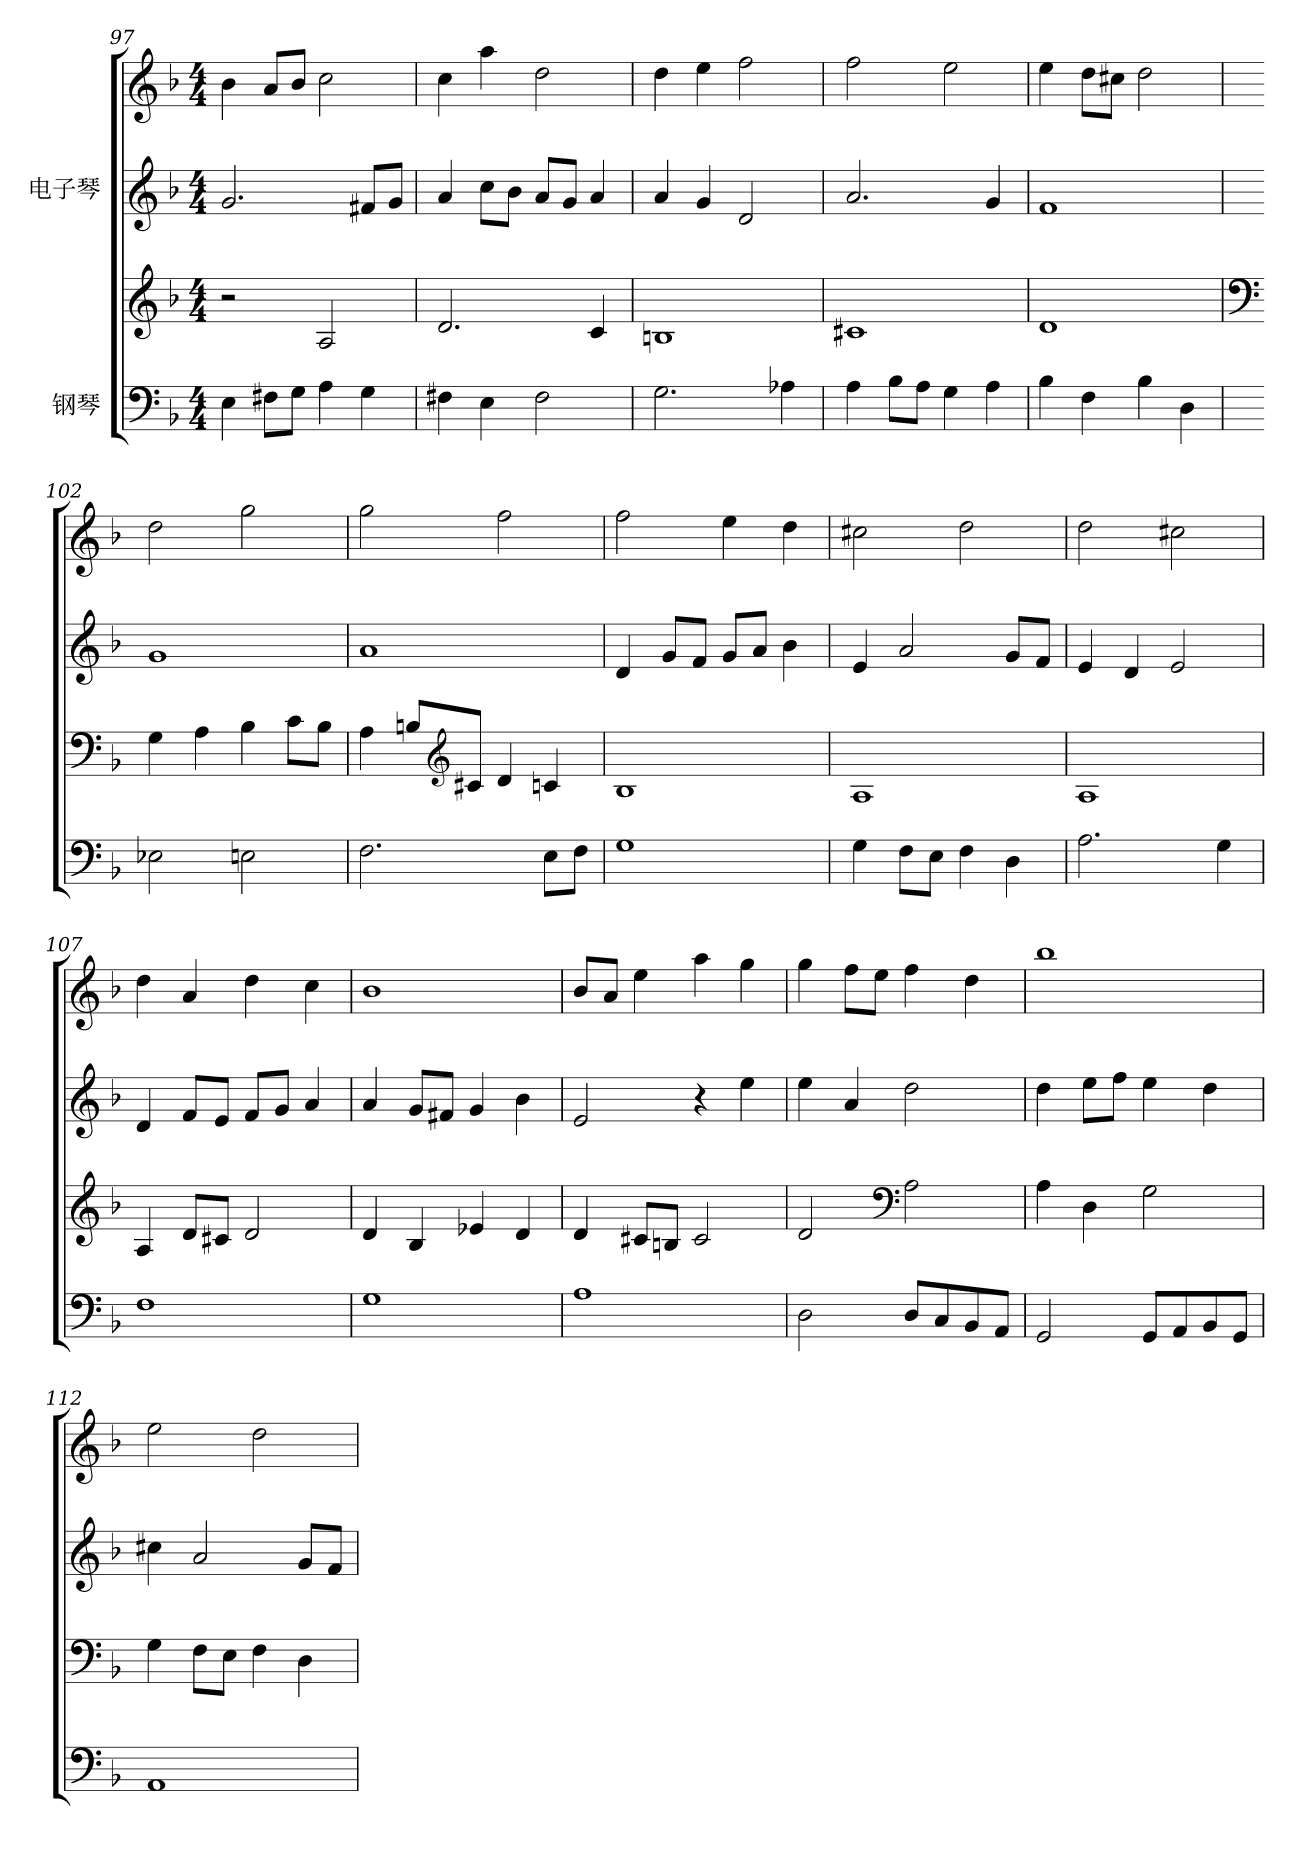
**kern	**kern	**kern	**kern
*part2	*part2	*part1	*part1
*staff4	*staff3	*staff2	*staff1
*I"钢琴	*	*I"电子琴	*
*clefF4	*clefG2	*clefG2	*clefG2
*k[b-]	*k[b-]	*k[b-]	*k[b-]
*M4/4	*M4/4	*M4/4	*M4/4
=97	=97	=97	=97
4E\	2r	2.g/	4b-\
8F#X\L	.	.	8a/L
8G\J	.	.	8b-/J
4A\	2A/	.	2cc\
4G\	.	8f#X/L	.
.	.	8g/J	.
=98	=98	=98	=98
4F#X\	2.d/	4a/	4cc\
4E\	.	8cc\L	4aa\
.	.	8b-\J	.
2F#\	.	8a/L	2dd\
.	.	8g/J	.
.	4c/	4a/	.
=99	=99	=99	=99
2.G\	1Bn	4a/	4dd\
.	.	4g/	4ee\
.	.	2d/	2ff\
4A-X\	.	.	.
=100	=100	=100	=100
4A\	1c#X	2.a/	2ff\
8B-\L	.	.	.
8A\J	.	.	.
4G\	.	.	2ee\
4A\	.	4g/	.
!!LO:LB:g=z
=101	=101	=101	=101
4B-\	1d	1f	4ee\
4F\	.	.	8dd\L
.	.	.	8cc#X\J
4B-\	.	.	2dd\
4D\	.	.	.
=102	=102	=102	=102
*	*clefF4	*	*
2E-X\	4G\	1g	2dd\
.	4A\	.	.
2En\	4B-\	.	2gg\
.	8c\L	.	.
.	8B-\J	.	.
=103	=103	=103	=103
2.F\	4A\	1a	2gg\
.	8Bn/L	.	.
*	*clefG2	*	*
.	8c#X/J	.	.
.	4d/	.	2ff\
8E\L	4cn/	.	.
8F\J	.	.	.
=104	=104	=104	=104
1G	1B-	4d/	2ff\
.	.	8g/L	.
.	.	8f/J	.
.	.	8g/L	4ee\
.	.	8a/J	.
.	.	4b-\	4dd\
=105	=105	=105	=105
4G\	1A	4e/	2cc#X\
8F\L	.	2a/	.
8E\J	.	.	.
4F\	.	.	2dd\
4D\	.	8g/L	.
.	.	8f/J	.
!!LO:LB:g=z
=106	=106	=106	=106
2.A\	1A	4e/	2dd\
.	.	4d/	.
.	.	2e/	2cc#X\
4G\	.	.	.
=107	=107	=107	=107
1F	4A/	4d/	4dd\
.	8d/L	8f/L	4a/
.	8c#X/J	8e/J	.
.	2d/	8f/L	4dd\
.	.	8g/J	.
.	.	4a/	4cc\
=108	=108	=108	=108
1G	4d/	4a/	1b-
.	4B-/	8g/L	.
.	.	8f#X/J	.
.	4e-X/	4g/	.
.	4d/	4b-\	.
=109	=109	=109	=109
1A	4d/	2e/	8b-/L
.	.	.	8a/J
.	8c#X/L	.	4ee\
.	8Bn/J	.	.
.	2c#/	4r	4aa\
.	.	4ee\	4gg\
=110	=110	=110	=110
2D\	2d/	4ee\	4gg\
.	.	4a/	8ff\L
.	.	.	8ee\J
*	*clefF4	*	*
8D/L	2A\	2dd\	4ff\
8C/	.	.	.
8BB-/	.	.	4dd\
8AA/J	.	.	.
!!LO:PB:g=z
=111	=111	=111	=111
2GG/	4A\	4dd\	1bb-
.	4D\	8ee\L	.
.	.	8ff\J	.
8GG/L	2G\	4ee\	.
8AA/	.	.	.
8BB-/	.	4dd\	.
8GG/J	.	.	.
=112	=112	=112	=112
1AA	4G\	4cc#X\	2ee\
.	8F\L	2a/	.
.	8E\J	.	.
.	4F\	.	2dd\
.	4D\	8g/L	.
.	.	8f/J	.
=	=	=	=
*-	*-	*-	*-
